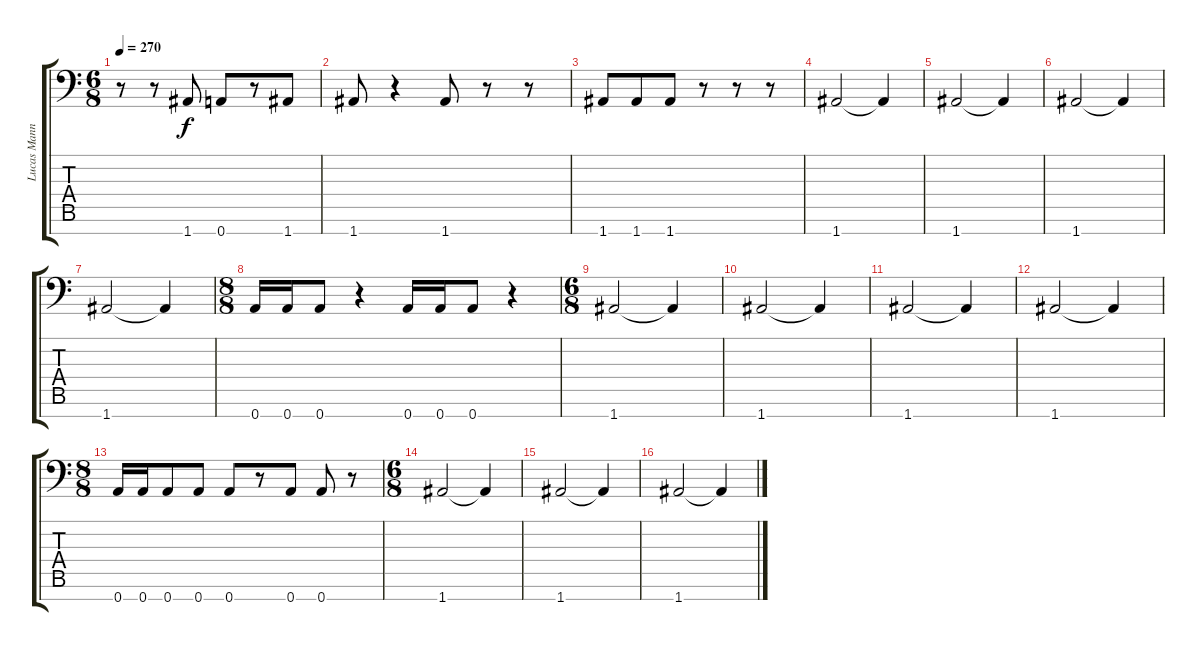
\track ("Lucas Mann" "Lucas Mann") {instrument distortionguitar}
\staff {score tabs}
\tuning (E4 B3 G3 D3 A2 E2 A1) {hide}
\ts (6 8)
\tempo 270
\clef f4
\ks c
r.8{dy f} r.8 1.7.8 0.7.8 r.8 1.7.8 |
1.7.8 r.4 1.7.8 r.8 r.8 |
1.7.8 1.7.8 1.7.8 r.8 r.8 r.8 |
1.7.2 1.7{t}.4 |
1.7.2 1.7{t}.4 |
1.7.2 1.7{t}.4 |
1.7.2 1.7{t}.4 |
\ts (8 8)
0.7.16 0.7.16 0.7.8 r.4 0.7.16 0.7.16 0.7.8 r.4 |
\ts (6 8)
1.7.2 1.7{t}.4 |
1.7.2 1.7{t}.4 |
1.7.2 1.7{t}.4 |
1.7.2 1.7{t}.4 |
\ts (8 8)
0.7.16 0.7.16 0.7.8 0.7.8 0.7.8 r.8 0.7.8 0.7.8 r.8 |
\ts (6 8)
1.7.2{balance 0} 1.7{t}.4 |
1.7.2 1.7{t}.4 |
1.7.2 1.7{t}.4
